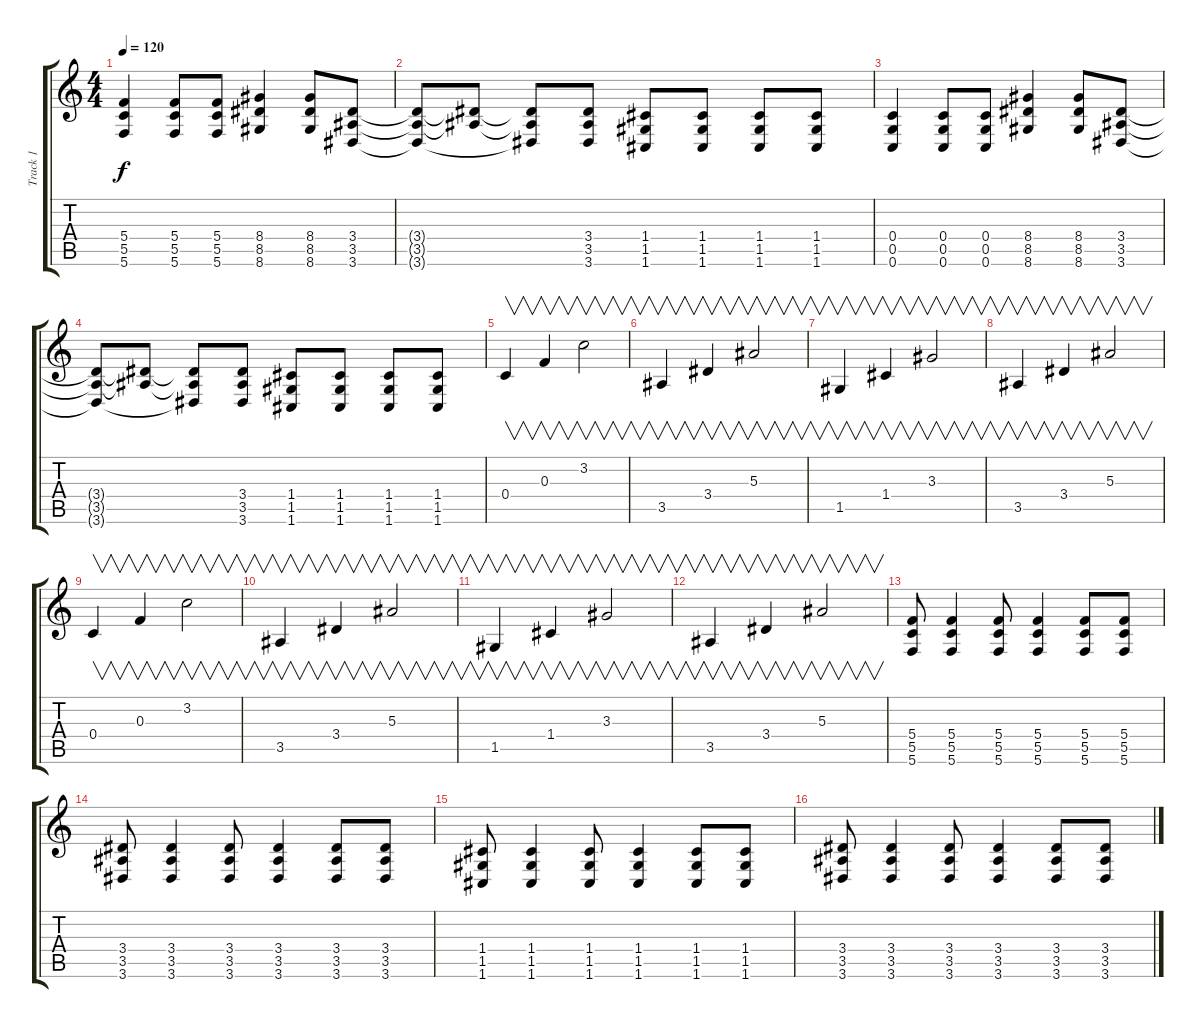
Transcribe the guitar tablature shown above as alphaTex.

\track ("Track 1" "Track 1") {instrument overdrivenguitar}
\staff {score tabs}
\tuning (D4 A3 F3 C3 G2 C2) {hide}
\ts (4 4)
\tempo 120
\clef g2
\ks c
(5.4 5.5 5.6).4{dy f} (5.4 5.5 5.6).8 (5.4 5.5 5.6).8 (8.4 8.5 8.6).4 (8.4 8.5 8.6).8 (3.4 3.5 3.6).8 |
(3.4{t} 3.5{t} 3.6{t}).8 (3.4{t} 3.5{t}).8 (3.4{t} 3.5{t} 3.6{t}).8 (3.4 3.5 3.6).8 (1.4 1.5 1.6).8 (1.4 1.5 1.6).8 (1.4 1.5 1.6).8 (1.4 1.5 1.6).8 |
(0.4 0.5 0.6).4 (0.4 0.5 0.6).8 (0.4 0.5 0.6).8 (8.4 8.5 8.6).4 (8.4 8.5 8.6).8 (3.4 3.5 3.6).8 |
(3.4{t} 3.5{t} 3.6{t}).8 (3.4{t} 3.5{t}).8 (3.4{t} 3.5{t} 3.6{t}).8 (3.4 3.5 3.6).8 (1.4 1.5 1.6).8 (1.4 1.5 1.6).8 (1.4 1.5 1.6).8 (1.4 1.5 1.6).8 |
0.4.4{v volume 13} 0.3.4{v} 3.2.2{v} |
3.5.4{v} 3.4.4{v} 5.3.2{v} |
1.5.4{v} 1.4.4{v} 3.3.2{v} |
3.5.4{v} 3.4.4{v} 5.3.2{v} |
0.4.4{v} 0.3.4{v} 3.2.2{v} |
3.5.4{v} 3.4.4{v} 5.3.2{v} |
1.5.4{v} 1.4.4{v} 3.3.2{v} |
3.5.4{v} 3.4.4{v} 5.3.2{v} |
(5.4 5.5 5.6).8 (5.4 5.5 5.6).4 (5.4 5.5 5.6).8 (5.4 5.5 5.6).4 (5.4 5.5 5.6).8 (5.4 5.5 5.6).8 |
(3.4 3.5 3.6).8 (3.4 3.5 3.6).4 (3.4 3.5 3.6).8 (3.4 3.5 3.6).4 (3.4 3.5 3.6).8 (3.4 3.5 3.6).8 |
(1.4 1.5 1.6).8 (1.4 1.5 1.6).4 (1.4 1.5 1.6).8 (1.4 1.5 1.6).4 (1.4 1.5 1.6).8 (1.4 1.5 1.6).8 |
(3.4 3.5 3.6).8 (3.4 3.5 3.6).4 (3.4 3.5 3.6).8 (3.4 3.5 3.6).4 (3.4 3.5 3.6).8 (3.4 3.5 3.6).8
